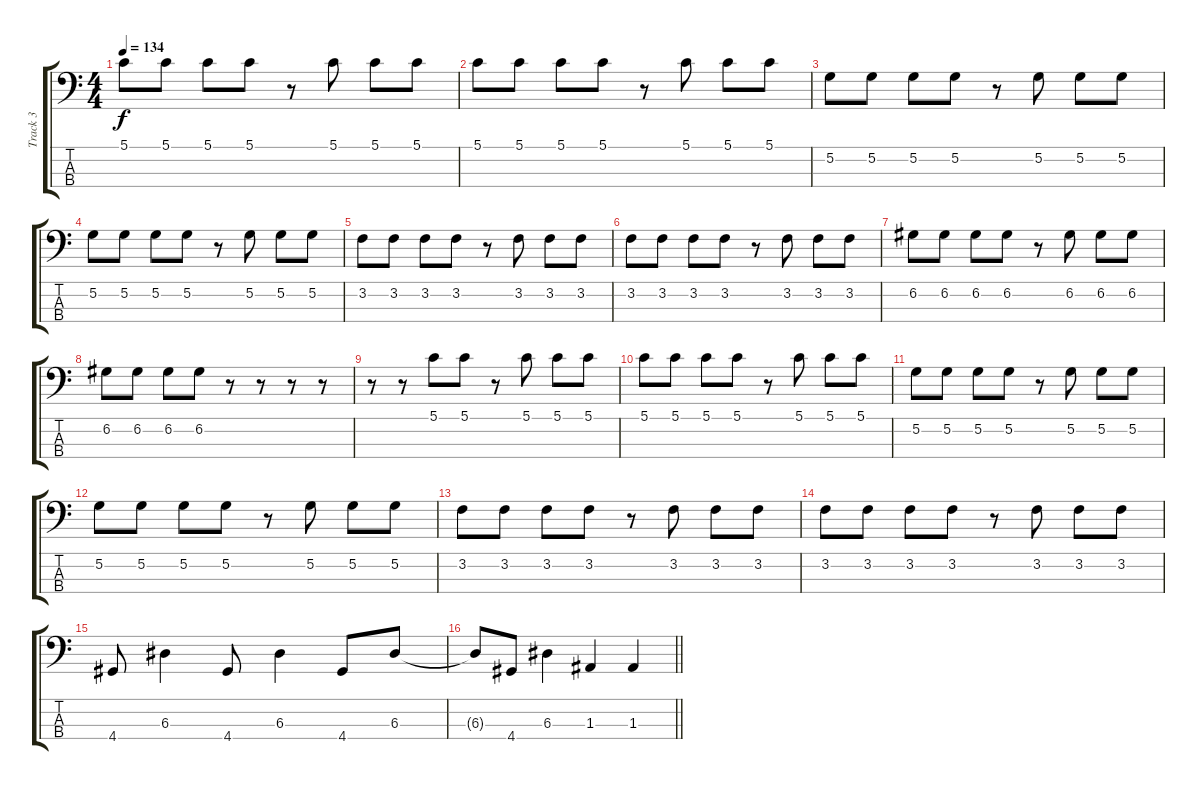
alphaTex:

\track ("Track 3" "Track 3") {instrument electricbassfinger}
\staff {score tabs}
\tuning (G2 D2 A1 E1) {hide}
\ts (4 4)
\tempo 134
\clef f4
\ks c
5.1.8{dy f} 5.1.8 5.1.8 5.1.8 r.8 5.1.8 5.1.8 5.1.8 |
5.1.8 5.1.8 5.1.8 5.1.8 r.8 5.1.8 5.1.8 5.1.8 |
5.2.8 5.2.8 5.2.8 5.2.8 r.8 5.2.8 5.2.8 5.2.8 |
5.2.8 5.2.8 5.2.8 5.2.8 r.8 5.2.8 5.2.8 5.2.8 |
3.2.8 3.2.8 3.2.8 3.2.8 r.8 3.2.8 3.2.8 3.2.8 |
3.2.8 3.2.8 3.2.8 3.2.8 r.8 3.2.8 3.2.8 3.2.8 |
6.2.8 6.2.8 6.2.8 6.2.8 r.8 6.2.8 6.2.8 6.2.8 |
6.2.8 6.2.8 6.2.8 6.2.8 r.8 r.8 r.8 r.8 |
r.8 r.8 5.1.8 5.1.8 r.8 5.1.8 5.1.8 5.1.8 |
5.1.8 5.1.8 5.1.8 5.1.8 r.8 5.1.8 5.1.8 5.1.8 |
5.2.8 5.2.8 5.2.8 5.2.8 r.8 5.2.8 5.2.8 5.2.8 |
5.2.8 5.2.8 5.2.8 5.2.8 r.8 5.2.8 5.2.8 5.2.8 |
3.2.8 3.2.8 3.2.8 3.2.8 r.8 3.2.8 3.2.8 3.2.8 |
3.2.8 3.2.8 3.2.8 3.2.8 r.8 3.2.8 3.2.8 3.2.8 |
4.4.8 6.3.4 4.4.8 6.3.4 4.4.8 6.3.8 |
\barLineRight lightlight
6.3{t}.8 4.4.8 6.3.4 1.3.4 1.3.4
